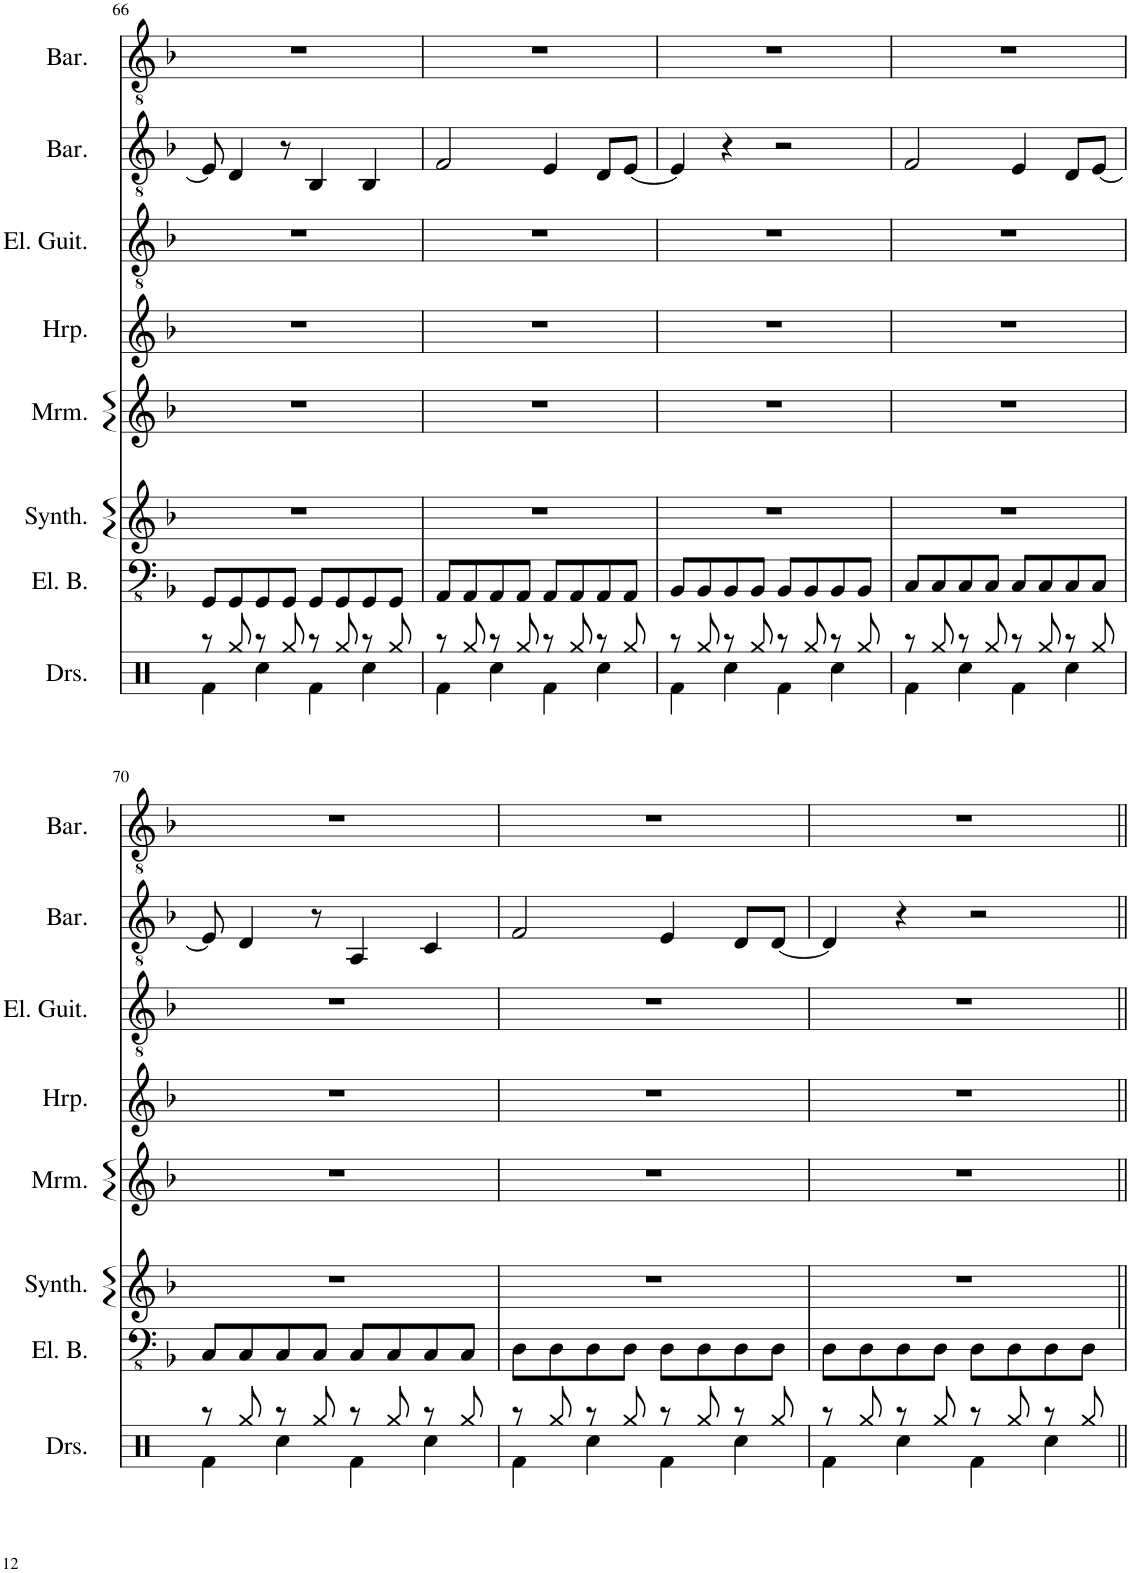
**kern	**kern	**kern	**kern	**kern	**kern	**kern	**kern
*part8	*part7	*part6	*part5	*part4	*part3	*part2	*part1
*staff8	*staff7	*staff6	*staff5	*staff4	*staff3	*staff2	*staff1
*I"Drumset	*I"Electric Bass	*I"String Synthesizer	*I"Marimba	*I"Harp	*I"Electric Guitar	*I"Baritone	*I"Baritone
*I'Drs.	*I'El. B.	*I'Synth.	*I'Mrm.	*I'Hrp.	*I'El. Guit.	*I'Bar.	*I'Bar.
!!LO:PB:g=z
*clefX	*clefFv4	*clefG2	*clefG2	*clefG2	*clefGv2	*clefGv2	*clefGv2
*k[]	*k[b-]	*k[b-]	*k[b-]	*k[b-]	*k[b-]	*k[b-]	*k[b-]
*M4/4	*M4/4	*M4/4	*M4/4	*M4/4	*M4/4	*M4/4	*M4/4
=66	=66	=66	=66	=66	=66	=66	=66
*^	*	*	*	*	*	*	*
8r	4Rf\	8GGG/L	1r	1r	1r	1r	8E/]	1r
8Rgg/	.	8GGG/	.	.	.	.	4D/	.
8r	4Rcc\	8GGG/	.	.	.	.	.	.
8Rgg/	.	8GGG/J	.	.	.	.	8r	.
8r	4Rf\	8GGG/L	.	.	.	.	4BB-/	.
8Rgg/	.	8GGG/	.	.	.	.	.	.
8r	4Rcc\	8GGG/	.	.	.	.	4BB-/	.
8Rgg/	.	8GGG/J	.	.	.	.	.	.
=67	=67	=67	=67	=67	=67	=67	=67	=67
8r	4Rf\	8AAA/L	1r	1r	1r	1r	2F/	1r
8Rgg/	.	8AAA/	.	.	.	.	.	.
8r	4Rcc\	8AAA/	.	.	.	.	.	.
8Rgg/	.	8AAA/J	.	.	.	.	.	.
8r	4Rf\	8AAA/L	.	.	.	.	4E/	.
8Rgg/	.	8AAA/	.	.	.	.	.	.
8r	4Rcc\	8AAA/	.	.	.	.	8D/L	.
8Rgg/	.	8AAA/J	.	.	.	.	[8E/J	.
=68	=68	=68	=68	=68	=68	=68	=68	=68
8r	4Rf\	8BBB-/L	1r	1r	1r	1r	4E/]	1r
8Rgg/	.	8BBB-/	.	.	.	.	.	.
8r	4Rcc\	8BBB-/	.	.	.	.	4r	.
8Rgg/	.	8BBB-/J	.	.	.	.	.	.
8r	4Rf\	8BBB-/L	.	.	.	.	2r	.
8Rgg/	.	8BBB-/	.	.	.	.	.	.
8r	4Rcc\	8BBB-/	.	.	.	.	.	.
8Rgg/	.	8BBB-/J	.	.	.	.	.	.
=69	=69	=69	=69	=69	=69	=69	=69	=69
8r	4Rf\	8CC/L	1r	1r	1r	1r	2F/	1r
8Rgg/	.	8CC/	.	.	.	.	.	.
8r	4Rcc\	8CC/	.	.	.	.	.	.
8Rgg/	.	8CC/J	.	.	.	.	.	.
8r	4Rf\	8CC/L	.	.	.	.	4E/	.
8Rgg/	.	8CC/	.	.	.	.	.	.
8r	4Rcc\	8CC/	.	.	.	.	8D/L	.
8Rgg/	.	8CC/J	.	.	.	.	[8E/J	.
!!LO:LB:g=z
=70	=70	=70	=70	=70	=70	=70	=70	=70
8r	4Rf\	8CC/L	1r	1r	1r	1r	8E/]	1r
8Rgg/	.	8CC/	.	.	.	.	4D/	.
8r	4Rcc\	8CC/	.	.	.	.	.	.
8Rgg/	.	8CC/J	.	.	.	.	8r	.
8r	4Rf\	8CC/L	.	.	.	.	4AA/	.
8Rgg/	.	8CC/	.	.	.	.	.	.
8r	4Rcc\	8CC/	.	.	.	.	4C/	.
8Rgg/	.	8CC/J	.	.	.	.	.	.
=71	=71	=71	=71	=71	=71	=71	=71	=71
8r	4Rf\	8DD\L	1r	1r	1r	1r	2F/	1r
8Rgg/	.	8DD\	.	.	.	.	.	.
8r	4Rcc\	8DD\	.	.	.	.	.	.
8Rgg/	.	8DD\J	.	.	.	.	.	.
8r	4Rf\	8DD\L	.	.	.	.	4E/	.
8Rgg/	.	8DD\	.	.	.	.	.	.
8r	4Rcc\	8DD\	.	.	.	.	8D/L	.
8Rgg/	.	8DD\J	.	.	.	.	[8D/J	.
=72	=72	=72	=72	=72	=72	=72	=72	=72
8r	4Rf\	8DD\L	1r	1r	1r	1r	4D/]	1r
8Rgg/	.	8DD\	.	.	.	.	.	.
8r	4Rcc\	8DD\	.	.	.	.	4r	.
8Rgg/	.	8DD\J	.	.	.	.	.	.
8r	4Rf\	8DD\L	.	.	.	.	2r	.
8Rgg/	.	8DD\	.	.	.	.	.	.
8r	4Rcc\	8DD\	.	.	.	.	.	.
8Rgg/	.	8DD\J	.	.	.	.	.	.
*v	*v	*	*	*	*	*	*	*
=||	=||	=||	=||	=||	=||	=||	=||
*-	*-	*-	*-	*-	*-	*-	*-
